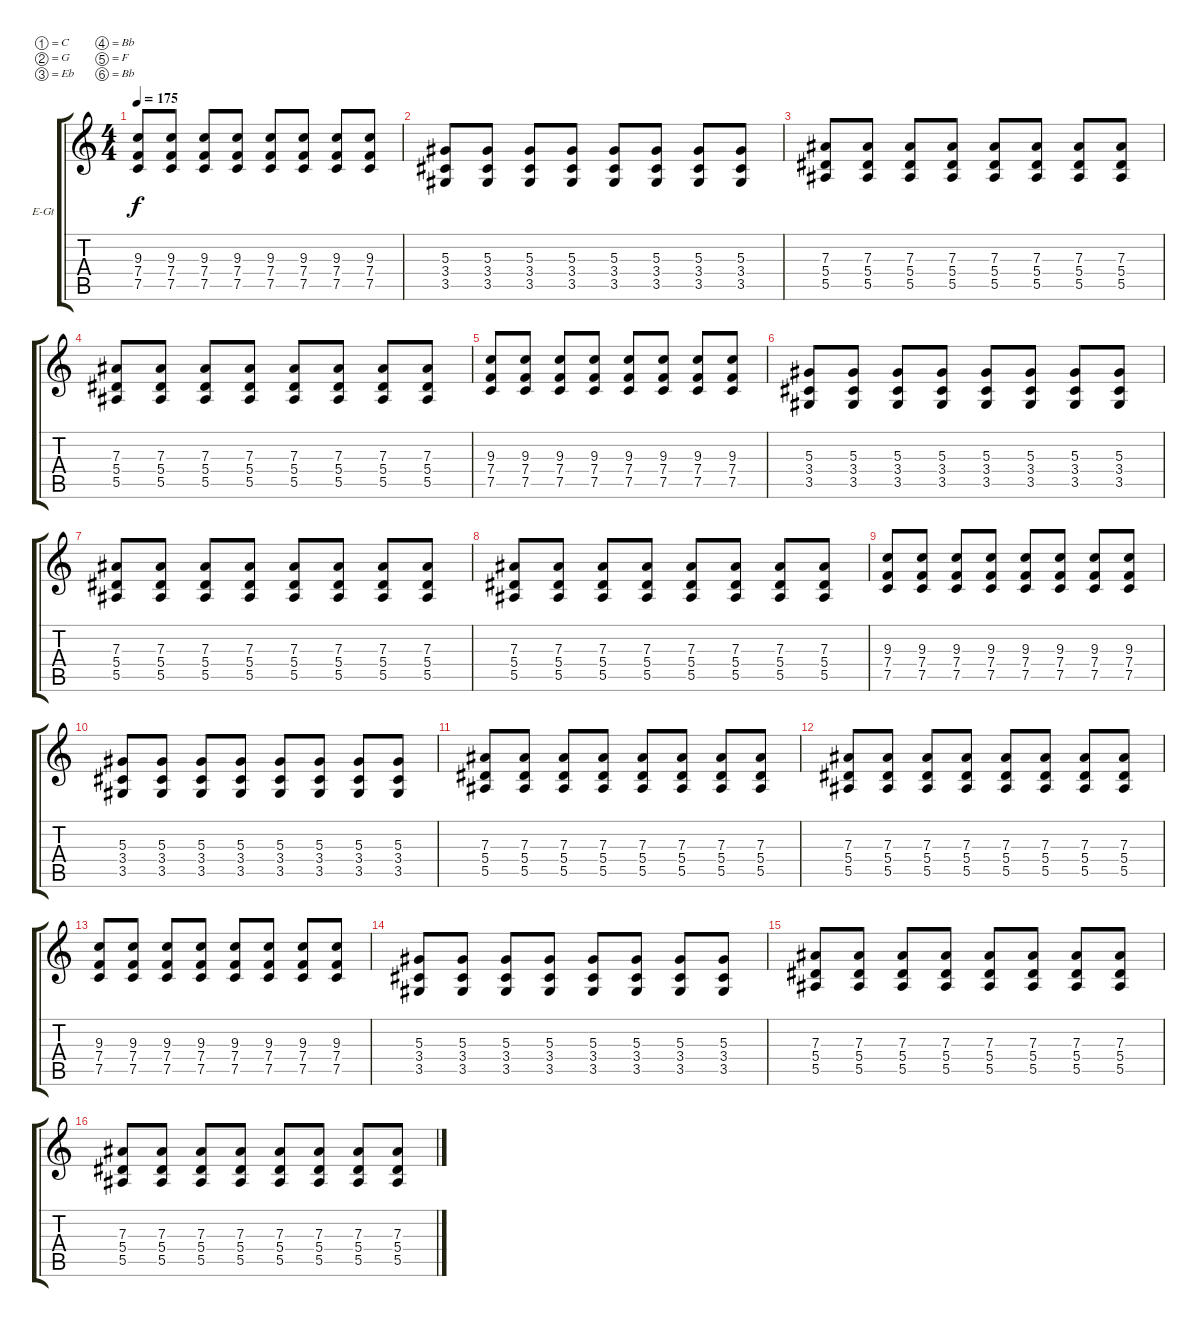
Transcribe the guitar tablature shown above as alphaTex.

\bracketExtendMode groupsimilarinstruments
\firstSystemTrackNameOrientation horizontal
\otherSystemsTrackNameOrientation horizontal
\track ("Pat Pattison" "E-Gt") {instrument distortionguitar}
\staff {score tabs}
\tuning (C4 G3 Eb3 Bb2 F2 Bb1)
\ts (4 4)
\tempo 175
\clef g2
\ks c
(7.5 7.4 9.3).8{dy f} (9.3 7.4 7.5).8 (9.3 7.4 7.5).8 (9.3 7.4 7.5).8 (9.3 7.4 7.5).8 (9.3 7.4 7.5).8 (9.3 7.4 7.5).8 (9.3 7.4 7.5).8 |
(5.3 3.4 3.5).8 (5.3 3.4 3.5).8 (5.3 3.4 3.5).8 (5.3 3.4 3.5).8 (5.3 3.4 3.5).8 (5.3 3.4 3.5).8 (5.3 3.4 3.5).8 (5.3 3.4 3.5).8 |
(7.3 5.5 5.4).8 (7.3 5.5 5.4).8 (7.3 5.5 5.4).8 (7.3 5.5 5.4).8 (7.3 5.5 5.4).8 (7.3 5.5 5.4).8 (7.3 5.5 5.4).8 (7.3 5.5 5.4).8 |
(7.3 5.5 5.4).8 (7.3 5.5 5.4).8 (7.3 5.5 5.4).8 (7.3 5.5 5.4).8 (7.3 5.5 5.4).8 (7.3 5.5 5.4).8 (7.3 5.5 5.4).8 (7.3 5.5 5.4).8 |
(7.5 7.4 9.3).8 (9.3 7.4 7.5).8 (9.3 7.4 7.5).8 (9.3 7.4 7.5).8 (9.3 7.4 7.5).8 (9.3 7.4 7.5).8 (9.3 7.4 7.5).8 (9.3 7.4 7.5).8 |
(5.3 3.4 3.5).8 (5.3 3.4 3.5).8 (5.3 3.4 3.5).8 (5.3 3.4 3.5).8 (5.3 3.4 3.5).8 (5.3 3.4 3.5).8 (5.3 3.4 3.5).8 (5.3 3.4 3.5).8 |
(7.3 5.5 5.4).8 (7.3 5.5 5.4).8 (7.3 5.5 5.4).8 (7.3 5.5 5.4).8 (7.3 5.5 5.4).8 (7.3 5.5 5.4).8 (7.3 5.5 5.4).8 (7.3 5.5 5.4).8 |
(7.3 5.5 5.4).8 (7.3 5.5 5.4).8 (7.3 5.5 5.4).8 (7.3 5.5 5.4).8 (7.3 5.5 5.4).8 (7.3 5.5 5.4).8 (7.3 5.5 5.4).8 (7.3 5.5 5.4).8 |
(7.5 7.4 9.3).8 (9.3 7.4 7.5).8 (9.3 7.4 7.5).8 (9.3 7.4 7.5).8 (9.3 7.4 7.5).8 (9.3 7.4 7.5).8 (9.3 7.4 7.5).8 (9.3 7.4 7.5).8 |
(5.3 3.4 3.5).8 (5.3 3.4 3.5).8 (5.3 3.4 3.5).8 (5.3 3.4 3.5).8 (5.3 3.4 3.5).8 (5.3 3.4 3.5).8 (5.3 3.4 3.5).8 (5.3 3.4 3.5).8 |
(7.3 5.5 5.4).8 (7.3 5.5 5.4).8 (7.3 5.5 5.4).8 (7.3 5.5 5.4).8 (7.3 5.5 5.4).8 (7.3 5.5 5.4).8 (7.3 5.5 5.4).8 (7.3 5.5 5.4).8 |
(7.3 5.5 5.4).8 (7.3 5.5 5.4).8 (7.3 5.5 5.4).8 (7.3 5.5 5.4).8 (7.3 5.5 5.4).8 (7.3 5.5 5.4).8 (7.3 5.5 5.4).8 (7.3 5.5 5.4).8 |
(7.5 7.4 9.3).8 (9.3 7.4 7.5).8 (9.3 7.4 7.5).8 (9.3 7.4 7.5).8 (9.3 7.4 7.5).8 (9.3 7.4 7.5).8 (9.3 7.4 7.5).8 (9.3 7.4 7.5).8 |
(5.3 3.4 3.5).8 (5.3 3.4 3.5).8 (5.3 3.4 3.5).8 (5.3 3.4 3.5).8 (5.3 3.4 3.5).8 (5.3 3.4 3.5).8 (5.3 3.4 3.5).8 (5.3 3.4 3.5).8 |
(7.3 5.5 5.4).8 (7.3 5.5 5.4).8 (7.3 5.5 5.4).8 (7.3 5.5 5.4).8 (7.3 5.5 5.4).8 (7.3 5.5 5.4).8 (7.3 5.5 5.4).8 (7.3 5.5 5.4).8 |
(7.3 5.5 5.4).8 (7.3 5.5 5.4).8 (7.3 5.5 5.4).8 (7.3 5.5 5.4).8 (7.3 5.5 5.4).8 (7.3 5.5 5.4).8 (7.3 5.5 5.4).8 (7.3 5.5 5.4).8
